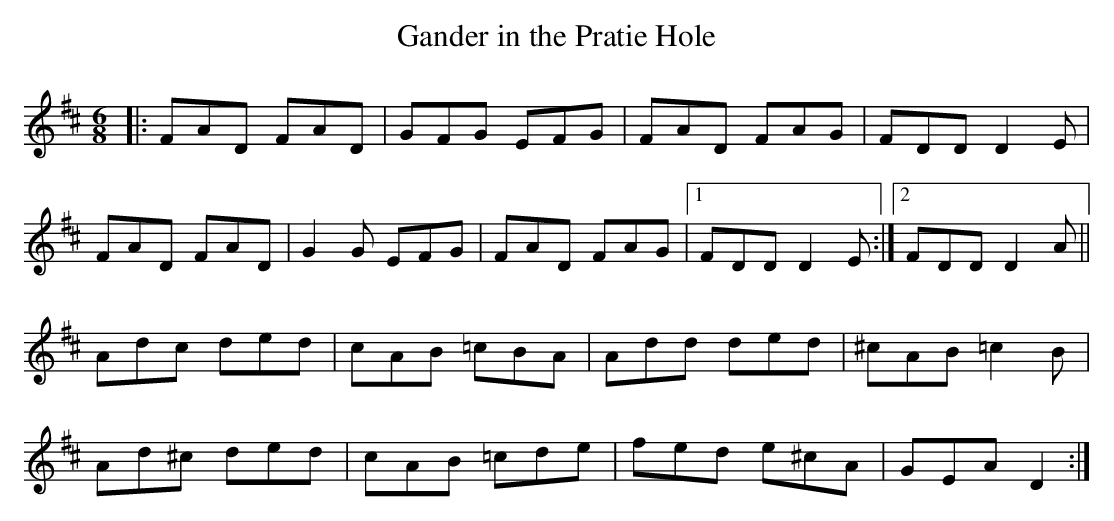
X:1
T:Gander in the Pratie Hole
M:6/8
L:1/8
K:D
|:FAD FAD|GFG EFG|FAD FAG|FDD D2E|
FAD FAD|G2G EFG|FAD FAG|1 FDD D2E:|2 FDD D2A||
Adc ded|cAB =cBA|Add ded|^cAB =c2B|
Ad^c ded|cAB =cde|fed e^cA|GEA D2:|
